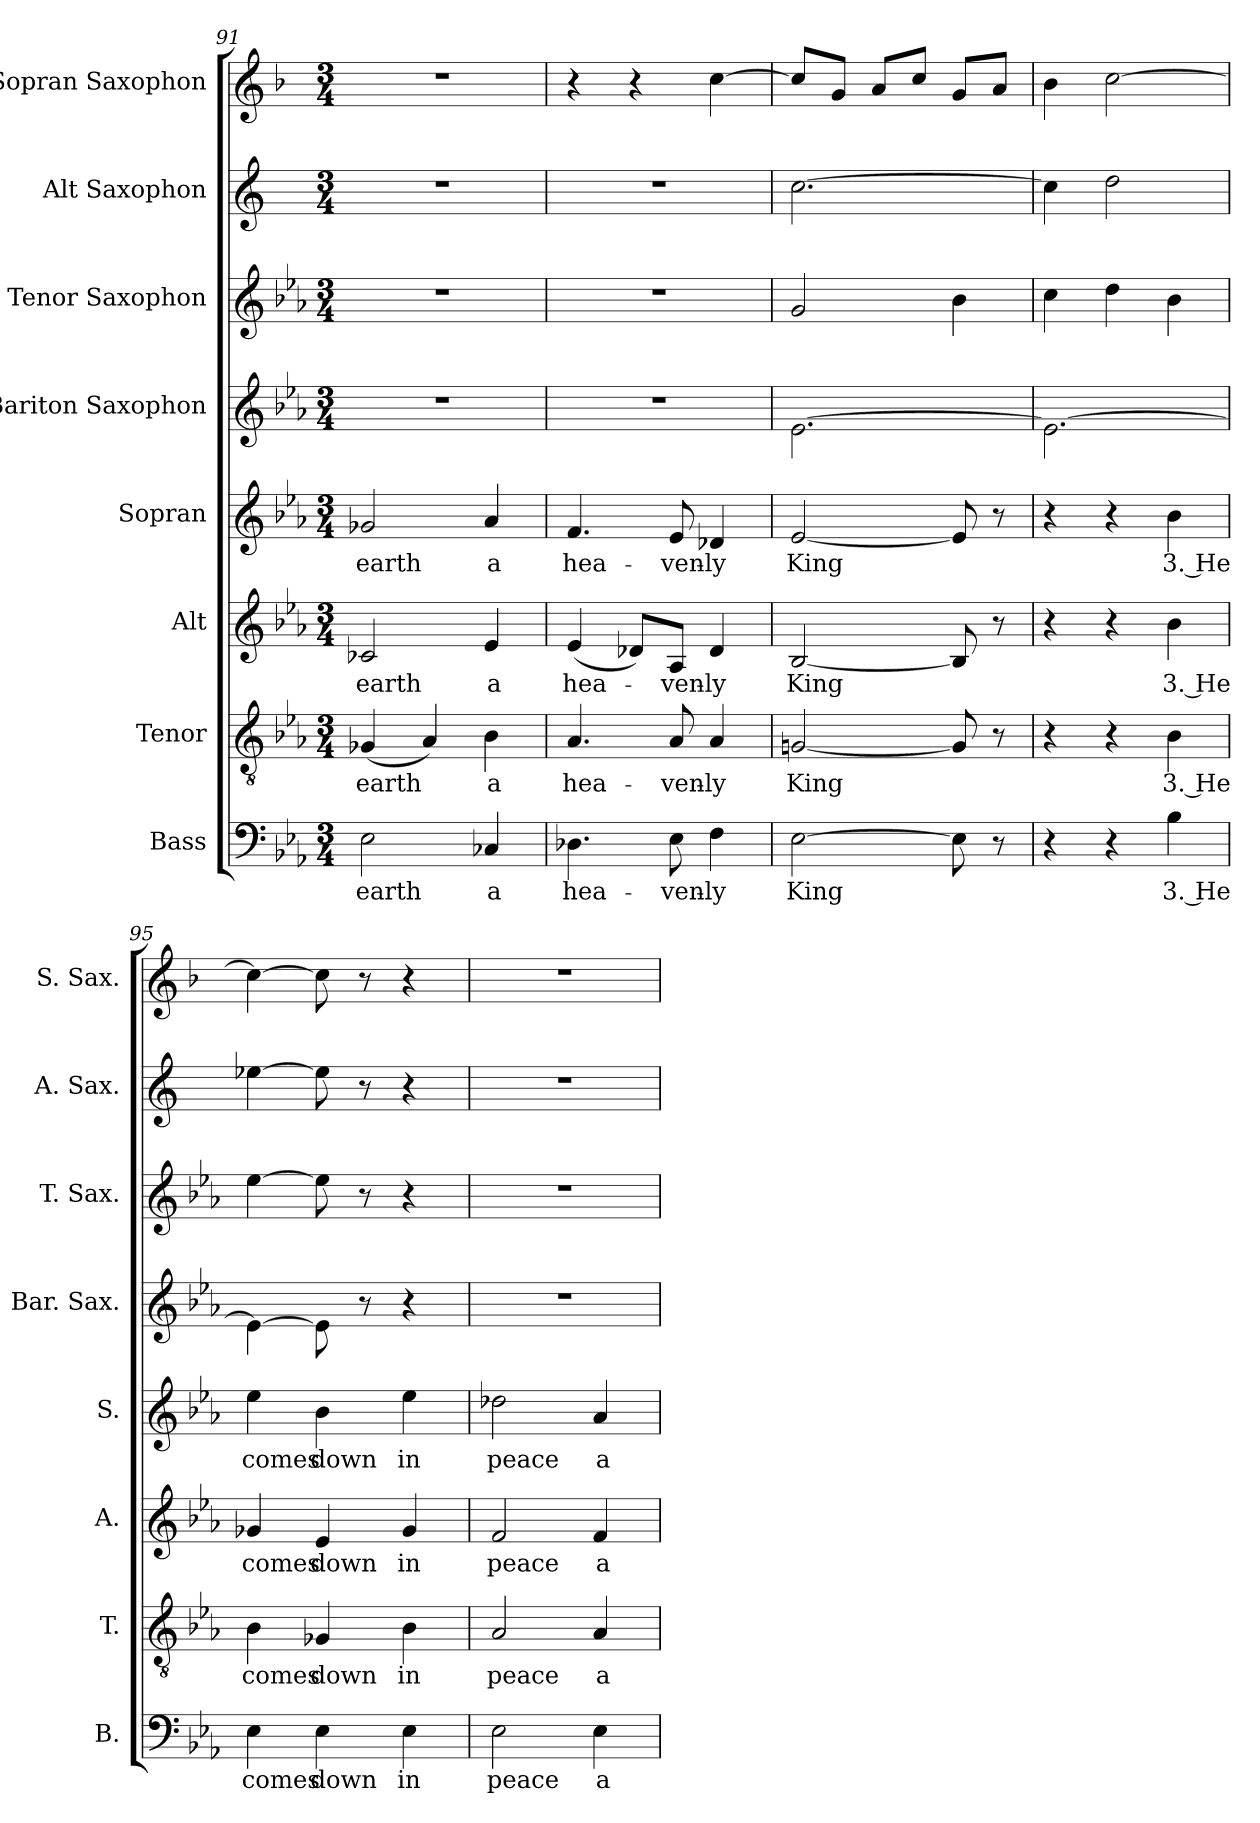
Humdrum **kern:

**kern	**text	**kern	**text	**kern	**text	**kern	**text	**kern	**kern	**kern	**kern
*part8	*part8	*part7	*part7	*part6	*part6	*part5	*part5	*part4	*part3	*part2	*part1
*staff8	*staff8	*staff7	*staff7	*staff6	*staff6	*staff5	*staff5	*staff4	*staff3	*staff2	*staff1
*I"Bass	*	*I"Tenor	*	*I"Alt	*	*I"Sopran	*	*I"Bariton Saxophon	*I"Tenor Saxophon	*I"Alt Saxophon	*I"Sopran Saxophon
*I'B.	*	*I'T.	*	*I'A.	*	*I'S.	*	*I'Bar. Sax.	*I'T. Sax.	*I'A. Sax.	*I'S. Sax.
*clefF4	*	*clefGv2	*	*clefG2	*	*clefG2	*	*clefG2	*clefG2	*clefG2	*clefG2
*	*	*	*	*	*	*	*	*ITrd12c21	*ITrd8c14	*ITrd5c9	*ITrd1c2
*k[b-e-a-]	*	*k[b-e-a-]	*	*k[b-e-a-]	*	*k[b-e-a-]	*	*k[b-e-a-]	*k[b-e-a-]	*k[b-e-a-]	*k[b-e-a-]
*M3/4	*	*M3/4	*	*M3/4	*	*M3/4	*	*M3/4	*M3/4	*M3/4	*M3/4
=91	=91	=91	=91	=91	=91	=91	=91	=91	=91	=91	=91
!	!LO:LY:b	!	!LO:LY:b	!	!LO:LY:b	!	!LO:LY:b	!	!	!	!
2E-\	earth	(<4G-X/	earth	2c-X/	earth	2g-X/	earth	2.r	2.r	2.r	2.r
.	.	4A-/)	.	.	.	.	.	.	.	.	.
!	!LO:LY:b	!	!LO:LY:b	!	!LO:LY:b	!	!LO:LY:b	!	!	!	!
4C-X/	a	4B-\	a	4e-/	a	4a-/	a	.	.	.	.
=92	=92	=92	=92	=92	=92	=92	=92	=92	=92	=92	=92
!	!LO:LY:b	!	!LO:LY:b	!	!LO:LY:b	!	!LO:LY:b	!	!	!	!
4.D-X\	hea-	4.A-/	hea-	(<4e-/	hea-	4.f/	hea-	2.r	2.r	2.r	4r
.	.	.	.	8d-X/L)	.	.	.	.	.	.	4r
!	!LO:LY:b	!	!LO:LY:b	!	!LO:LY:b	!	!LO:LY:b	!	!	!	!
8E-\	-ven-	8A-/	-ven-	8A-/J	-ven-	8e-/	-ven-	.	.	.	.
!	!LO:LY:b	!	!LO:LY:b	!	!LO:LY:b	!	!LO:LY:b	!	!	!	!
4F\	-ly	4A-/	-ly	4d-/	-ly	4d-X/	-ly	.	.	.	[4b-\
=93	=93	=93	=93	=93	=93	=93	=93	=93	=93	=93	=93
!	!LO:LY:b	!	!LO:LY:b	!	!LO:LY:b	!	!LO:LY:b	!	!	!	!
[2E-\	King	[2Gn/	King	[2B-/	King	[2e-/	King	[2.E-\	2G/	[2.e-\	8b-/L]
.	.	.	.	.	.	.	.	.	.	.	8f/J
.	.	.	.	.	.	.	.	.	.	.	8g/L
.	.	.	.	.	.	.	.	.	.	.	8b-/J
8E-\]	.	8G/]	.	8B-/]	.	8e-/]	.	.	4B-\	.	8f/L
8r	.	8r	.	8r	.	8r	.	.	.	.	8g/J
=94	=94	=94	=94	=94	=94	=94	=94	=94	=94	=94	=94
4r	.	4r	.	4r	.	4r	.	2.E-\_	4c\	4e-\]	4a-\
4r	.	4r	.	4r	.	4r	.	.	4d\	2f\	[2b-\
!	!LO:LY:b	!	!LO:LY:b	!	!LO:LY:b	!	!LO:LY:b	!	!	!	!
4B-\	3. He	4B-\	3. He	4b-\	3. He	4b-\	3. He	.	4B-\	.	.
=95	=95	=95	=95	=95	=95	=95	=95	=95	=95	=95	=95
!	!LO:LY:b	!	!LO:LY:b	!	!LO:LY:b	!	!LO:LY:b	!	!	!	!
4E-\	comes	4B-\	comes	4g-X/	comes	4ee-\	comes	4E-\_	[4e-\	[4g-X\	4b-\_
!	!LO:LY:b	!	!LO:LY:b	!	!LO:LY:b	!	!LO:LY:b	!	!	!	!
4E-\	down	4G-X/	down	4e-/	down	4b-\	down	8E-\]	8e-\]	8g-\]	8b-\]
.	.	.	.	.	.	.	.	8r	8r	8r	8r
!	!LO:LY:b	!	!LO:LY:b	!	!LO:LY:b	!	!LO:LY:b	!	!	!	!
4E-\	in	4B-\	in	4g-/	in	4ee-\	in	4r	4r	4r	4r
=96	=96	=96	=96	=96	=96	=96	=96	=96	=96	=96	=96
!	!LO:LY:b	!	!LO:LY:b	!	!LO:LY:b	!	!LO:LY:b	!	!	!	!
2E-\	peace	2A-/	peace	2f/	peace	2dd-X\	peace	2.r	2.r	2.r	2.r
!	!LO:LY:b	!	!LO:LY:b	!	!LO:LY:b	!	!LO:LY:b	!	!	!	!
4E-\	a	4A-/	a	4f/	a	4a-/	a	.	.	.	.
=	=	=	=	=	=	=	=	=	=	=	=
*-	*-	*-	*-	*-	*-	*-	*-	*-	*-	*-	*-
